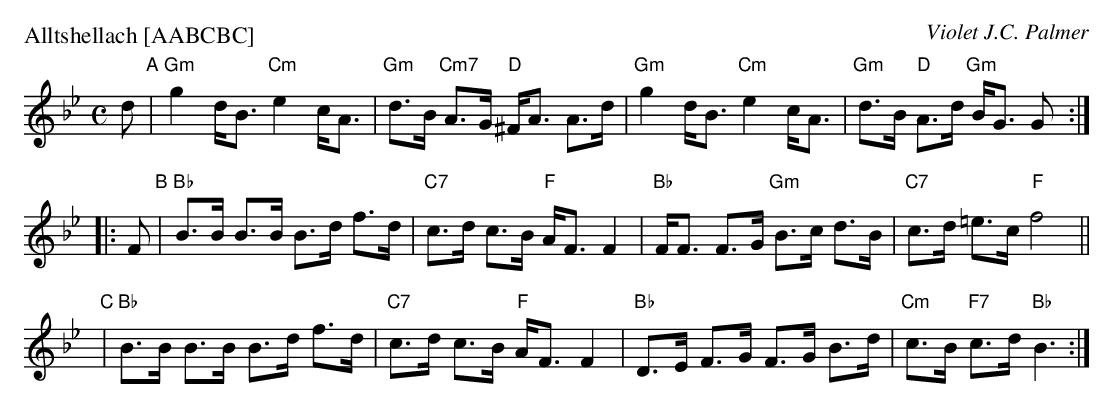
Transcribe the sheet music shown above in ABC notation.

X:1
P: Alltshellach [AABCBC]
C:Violet J.C. Palmer
M:C
L:1/8
K:G Minor
d "A"\
| "Gm"g2 d<B "Cm"e2 c<A | "Gm"d>B "Cm7"A>G "D"^F<A A>d \
| "Gm"g2 d<B "Cm"e2 c<A | "Gm"d>B "D"A>d "Gm"B<G G :|
|: F "B"\
| "Bb"B>B B>B B>d f>d |  "C7"c>d c>B "F"A<F F2 \
| "Bb"F<F F>G "Gm"B>c d>B | "C7"c>d =e>c "F"f4 ||
y2 "C"\
| "Bb"B>B B>B B>d f>d | "C7"c>d c>B "F"A<F F2 \
| "Bb"D>E F>G F>G B>d | "Cm"c>B "F7"c>d "Bb"B3 :|
